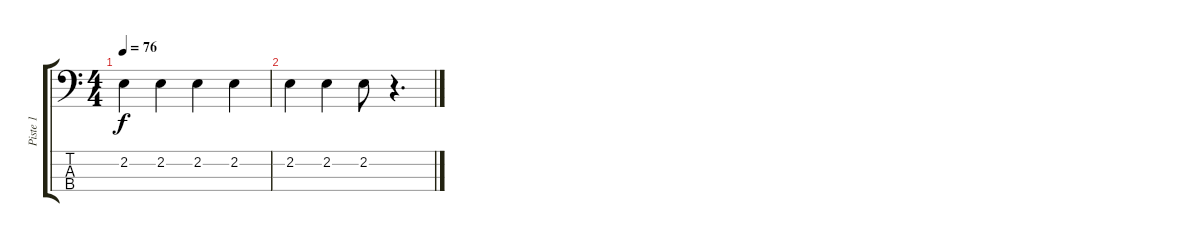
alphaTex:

\track ("Piste 1" "Piste 1") {instrument acousticbass}
\staff {score tabs}
\tuning (G2 D2 A1 E1) {hide}
\ts (4 4)
\tempo 76
\clef f4
\ks c
2.2.4{dy f} 2.2.4 2.2.4 2.2.4 |
2.2.4 2.2.4 2.2.8 r.4{d}
